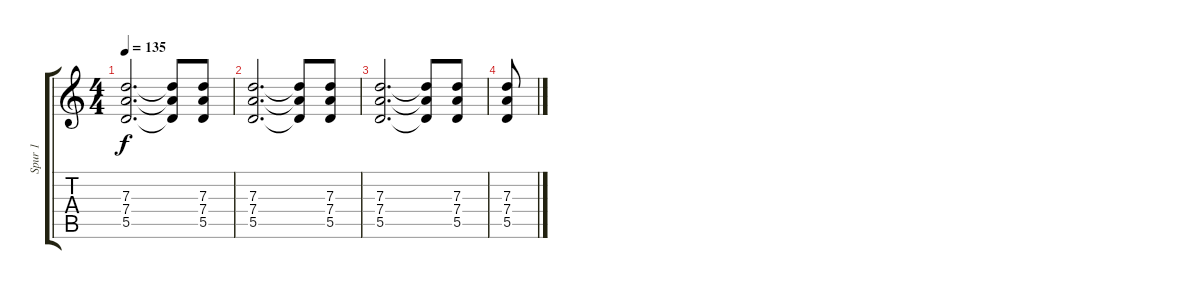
\track ("Spur 1" "Spur 1") {instrument overdrivenguitar}
\staff {score tabs}
\tuning (E4 B3 G3 D3 A2 E2) {hide}
\ts (4 4)
\tempo 135
\clef g2
\ks c
(7.3 7.4 5.5).2{d dy f} (7.3{t} 7.4{t} 5.5{t}).8 (7.3 7.4 5.5).8 |
(7.3 7.4 5.5).2{d} (7.3{t} 7.4{t} 5.5{t}).8 (7.3 7.4 5.5).8 |
(7.3 7.4 5.5).2{d} (7.3{t} 7.4{t} 5.5{t}).8 (7.3 7.4 5.5).8 |
(7.3 7.4 5.5).8
